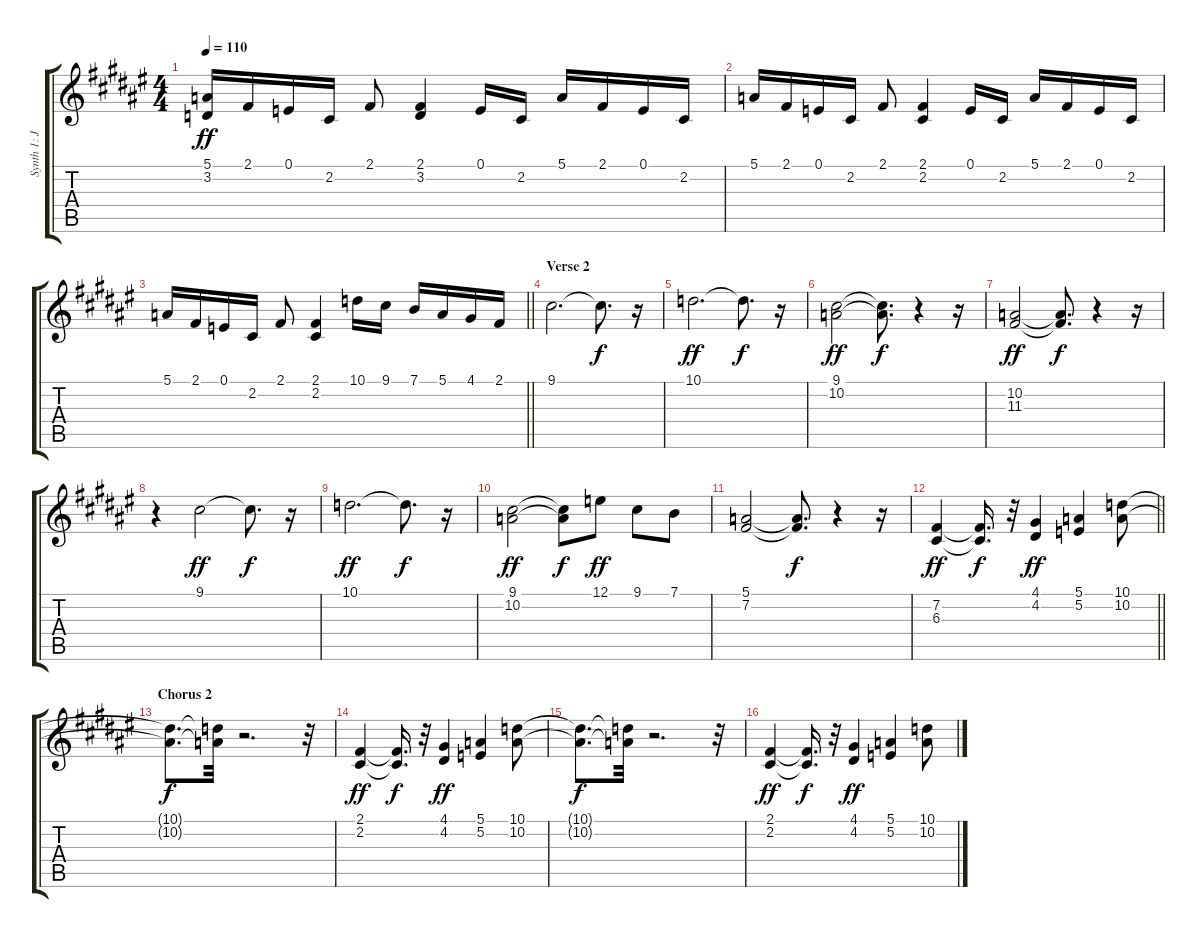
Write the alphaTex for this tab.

\track ("Synth 1: Jeff Bova" "Synth 1: J") {instrument synthbrass1}
\staff {score tabs}
\tuning (E4 B3 G3 D3 A2 E2) {hide}
\ts (4 4)
\tempo 110
\clef g2
\ks f#
(5.1 3.2).16{dy ff} 2.1.16 0.1.16 2.2.16 2.1.8 (2.1 3.2).4 0.1.16 2.2.16 5.1.16 2.1.16 0.1.16 2.2.16 |
5.1.16 2.1.16 0.1.16 2.2.16 2.1.8 (2.1 2.2).4 0.1.16 2.2.16 5.1.16 2.1.16 0.1.16 2.2.16 |
\barLineRight lightlight
5.1.16 2.1.16 0.1.16 2.2.16 2.1.8 (2.1 2.2).4 10.1.16 9.1.16 7.1.16 5.1.16 4.1.16 2.1.16 |
\section ("" "Verse 2")
9.1.2{d} 9.1{t}.8{d dy f} r.16 |
10.1.2{d dy ff} 10.1{t}.8{d dy f} r.16 |
(9.1 10.2).2{dy ff} (9.1{t} 10.2{t}).8{d dy f} r.4 r.16 |
(10.2 11.3).2{dy ff} (10.2{t} 11.3{t}).8{d dy f} r.4 r.16 |
r.4 9.1.2{dy ff} 9.1{t}.8{d dy f} r.16 |
10.1.2{d dy ff} 10.1{t}.8{d dy f} r.16 |
(9.1 10.2).2{dy ff} (9.1{t} 10.2{t}).8{dy f} 12.1.8{dy ff} 9.1.8 7.1.8 |
(5.1 7.2).2 (5.1{t} 7.2{t}).8{d dy f} r.4 r.16 |
\barLineRight lightlight
(7.2 6.3).4{dy ff} (7.2{t} 6.3{t}).16{d dy f} r.32 (4.1 4.2).4{dy ff} (5.1 5.2).4 (10.1 10.2).8 |
\section ("" "Chorus 2")
(10.1{t} 10.2{t}).8{d dy f} (10.1{t} 10.2{t}).32 r.2{d} r.32 |
(2.1 2.2).4{dy ff} (2.1{t} 2.2{t}).16{d dy f} r.32 (4.1 4.2).4{dy ff} (5.1 5.2).4 (10.1 10.2).8 |
(10.1{t} 10.2{t}).8{d dy f} (10.1{t} 10.2{t}).32 r.2{d} r.32 |
(2.1 2.2).4{dy ff} (2.1{t} 2.2{t}).16{d dy f} r.32 (4.1 4.2).4{dy ff} (5.1 5.2).4 (10.1 10.2).8
